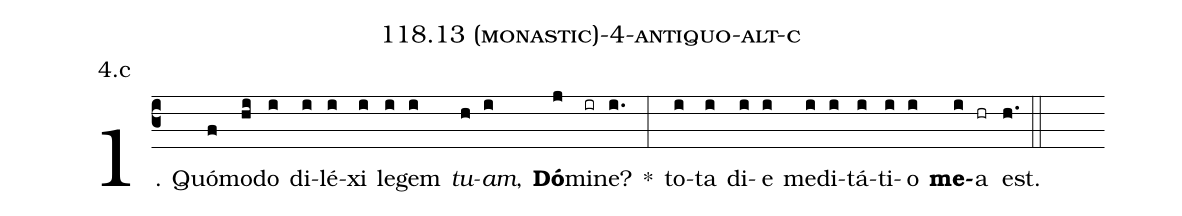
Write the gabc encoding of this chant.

name: 118.13 (monastic)-4-antiquo-alt-c;
annotation: 4.c;
%%
(c3)1. Quó(f)mo(hi)do(i) di(i)lé(i)xi(i) le(i)gem(i) <i>tu</i>(h)<i>am</i>,(i) <b>Dó</b>(j)mi(ir)ne?(i.) *(:) to(i)ta(i) di(i)e(i) me(i)di(i)tá(i)ti(i)o(i) <b>me</b>(i)a(hr) est.(h.) (::)
